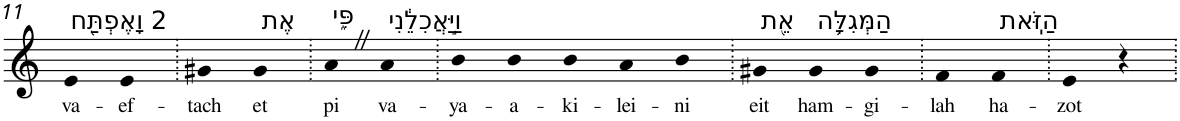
**kern	**text
*part1	*part1
*staff1	*staff1
*I"Piano	*
*I'Pno	*
!!LO:PB:g=z
*clefG2	*
*k[]	*
=11	=11
!LO:TX:a:t=2 וָאֶפְתַּ֖ח	!
!	!LO:LY:b
4e	va-
!	!LO:LY:b
4e	-ef-
=12.	=12.
!	!LO:LY:b
4g#X	-tach
!LO:TX:a:t=אֶת	!
!	!LO:LY:b
4g#	et
=13.	=13.
!LO:TX:a:t=פִּ֑י	!
!	!LO:LY:b
4aZ	pi
!LO:TX:a:t=וַיַּ֣אֲכִלֵ֔נִי	!
!	!LO:LY:b
4a	va-
=14.	=14.
!	!LO:LY:b
4b	-ya-
!	!LO:LY:b
4b	-a-
!	!LO:LY:b
4b	-ki-
!	!LO:LY:b
4a	-lei-
!	!LO:LY:b
4b	-ni
=15.	=15.
!LO:TX:a:t=אֵ֖ת	!
!	!LO:LY:b
4g#X	eit
!LO:TX:a:t=הַמְּגִלָּ֥ה	!
!	!LO:LY:b
4g#	ham-
!	!LO:LY:b
4g#	-gi-
=16.	=16.
!	!LO:LY:b
4f	-lah
!LO:TX:a:t=הַזֹּֽאת	!
!	!LO:LY:b
4f	ha-
=17.	=17.
!	!LO:LY:b
4e	-zot
4r	.
=.	=.
*-	*-
